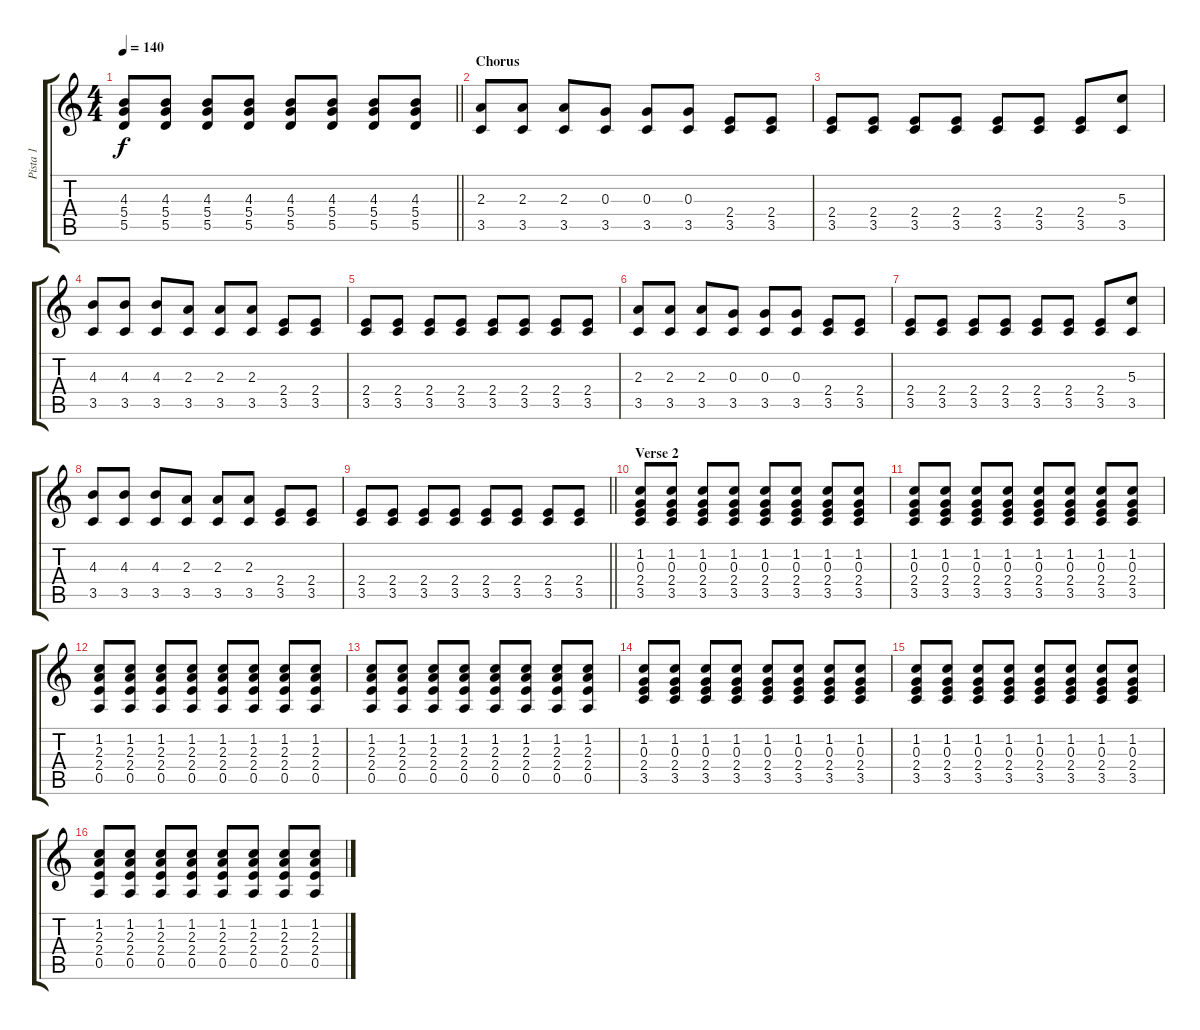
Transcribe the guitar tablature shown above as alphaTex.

\track ("Pista 1" "Pista 1") {instrument acousticguitarnylon}
\staff {score tabs}
\tuning (E4 B3 G3 D3 A2 E2) {hide}
\ts (4 4)
\tempo 140
\clef g2
\barLineRight lightlight
\ks c
(4.3 5.4 5.5).8{dy f} (4.3 5.4 5.5).8 (4.3 5.4 5.5).8 (4.3 5.4 5.5).8 (4.3 5.4 5.5).8 (4.3 5.4 5.5).8 (4.3 5.4 5.5).8 (4.3 5.4 5.5).8 |
\section ("" "Chorus")
(2.3 3.5).8{volume 16} (2.3 3.5).8 (2.3 3.5).8 (0.3 3.5).8 (0.3 3.5).8 (0.3 3.5).8 (2.4 3.5).8 (2.4 3.5).8 |
(2.4 3.5).8 (2.4 3.5).8 (2.4 3.5).8 (2.4 3.5).8 (2.4 3.5).8 (2.4 3.5).8 (2.4 3.5).8 (5.3 3.5).8 |
(4.3 3.5).8 (4.3 3.5).8 (4.3 3.5).8 (2.3 3.5).8 (2.3 3.5).8 (2.3 3.5).8 (2.4 3.5).8 (2.4 3.5).8 |
(2.4 3.5).8 (2.4 3.5).8 (2.4 3.5).8 (2.4 3.5).8 (2.4 3.5).8 (2.4 3.5).8 (2.4 3.5).8 (2.4 3.5).8 |
(2.3 3.5).8 (2.3 3.5).8 (2.3 3.5).8 (0.3 3.5).8 (0.3 3.5).8 (0.3 3.5).8 (2.4 3.5).8 (2.4 3.5).8 |
(2.4 3.5).8 (2.4 3.5).8 (2.4 3.5).8 (2.4 3.5).8 (2.4 3.5).8 (2.4 3.5).8 (2.4 3.5).8 (5.3 3.5).8 |
(4.3 3.5).8 (4.3 3.5).8 (4.3 3.5).8 (2.3 3.5).8 (2.3 3.5).8 (2.3 3.5).8 (2.4 3.5).8 (2.4 3.5).8 |
\barLineRight lightlight
(2.4 3.5).8 (2.4 3.5).8 (2.4 3.5).8 (2.4 3.5).8 (2.4 3.5).8 (2.4 3.5).8 (2.4 3.5).8 (2.4 3.5).8 |
\section ("" "Verse 2")
(1.2 0.3 2.4 3.5).8{volume 10} (1.2 0.3 2.4 3.5).8 (1.2 0.3 2.4 3.5).8 (1.2 0.3 2.4 3.5).8 (1.2 0.3 2.4 3.5).8 (1.2 0.3 2.4 3.5).8 (1.2 0.3 2.4 3.5).8 (1.2 0.3 2.4 3.5).8 |
(1.2 0.3 2.4 3.5).8 (1.2 0.3 2.4 3.5).8 (1.2 0.3 2.4 3.5).8 (1.2 0.3 2.4 3.5).8 (1.2 0.3 2.4 3.5).8 (1.2 0.3 2.4 3.5).8 (1.2 0.3 2.4 3.5).8 (1.2 0.3 2.4 3.5).8 |
(1.2 2.3 2.4 0.5).8 (1.2 2.3 2.4 0.5).8 (1.2 2.3 2.4 0.5).8 (1.2 2.3 2.4 0.5).8 (1.2 2.3 2.4 0.5).8 (1.2 2.3 2.4 0.5).8 (1.2 2.3 2.4 0.5).8 (1.2 2.3 2.4 0.5).8 |
(1.2 2.3 2.4 0.5).8 (1.2 2.3 2.4 0.5).8 (1.2 2.3 2.4 0.5).8 (1.2 2.3 2.4 0.5).8 (1.2 2.3 2.4 0.5).8 (1.2 2.3 2.4 0.5).8 (1.2 2.3 2.4 0.5).8 (1.2 2.3 2.4 0.5).8 |
(1.2 0.3 2.4 3.5).8 (1.2 0.3 2.4 3.5).8 (1.2 0.3 2.4 3.5).8 (1.2 0.3 2.4 3.5).8 (1.2 0.3 2.4 3.5).8 (1.2 0.3 2.4 3.5).8 (1.2 0.3 2.4 3.5).8 (1.2 0.3 2.4 3.5).8 |
(1.2 0.3 2.4 3.5).8 (1.2 0.3 2.4 3.5).8 (1.2 0.3 2.4 3.5).8 (1.2 0.3 2.4 3.5).8 (1.2 0.3 2.4 3.5).8 (1.2 0.3 2.4 3.5).8 (1.2 0.3 2.4 3.5).8 (1.2 0.3 2.4 3.5).8 |
(1.2 2.3 2.4 0.5).8 (1.2 2.3 2.4 0.5).8 (1.2 2.3 2.4 0.5).8 (1.2 2.3 2.4 0.5).8 (1.2 2.3 2.4 0.5).8 (1.2 2.3 2.4 0.5).8 (1.2 2.3 2.4 0.5).8 (1.2 2.3 2.4 0.5).8
